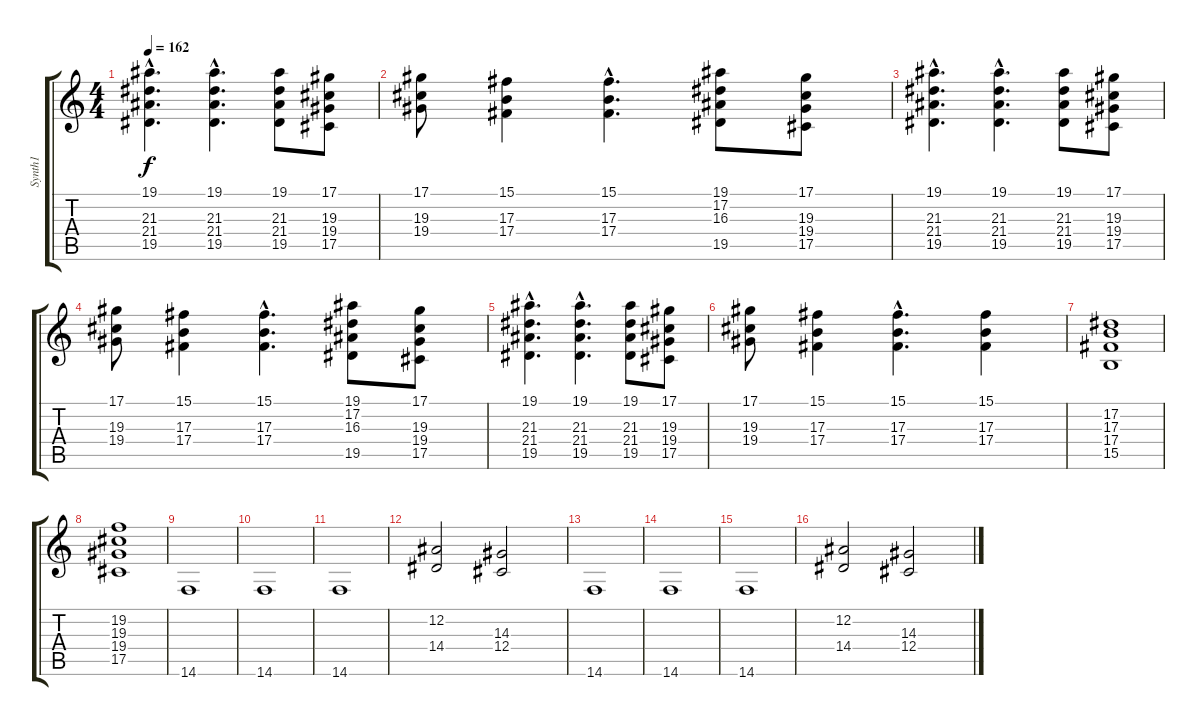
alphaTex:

\track ("Synth1" "Synth1") {instrument stringensemble1}
\staff {score tabs}
\tuning (Eb4 Bb3 Gb3 Db3 Ab2 Eb2) {hide}
\ts (4 4)
\tempo 162
\clef g2
\ks c
(19.1{hac} 21.3{hac} 21.4{hac} 19.5{hac}).4{d dy f} (19.1{hac} 21.3{hac} 21.4{hac} 19.5{hac}).4{d} (19.1 21.3 21.4 19.5).8 (17.1 19.3 19.4 17.5).8 |
(17.1 19.3 19.4).8 (15.1 17.3 17.4).4 (15.1{hac} 17.3{hac} 17.4{hac}).4{d} (19.1 17.2 16.3 19.5).8 (17.1 19.3 19.4 17.5).8 |
(19.1{hac} 21.3{hac} 21.4{hac} 19.5{hac}).4{d} (19.1{hac} 21.3{hac} 21.4{hac} 19.5{hac}).4{d} (19.1 21.3 21.4 19.5).8 (17.1 19.3 19.4 17.5).8 |
(17.1 19.3 19.4).8 (15.1 17.3 17.4).4 (15.1{hac} 17.3{hac} 17.4{hac}).4{d} (19.1 17.2 16.3 19.5).8 (17.1 19.3 19.4 17.5).8 |
(19.1{hac} 21.3{hac} 21.4{hac} 19.5{hac}).4{d} (19.1{hac} 21.3{hac} 21.4{hac} 19.5{hac}).4{d} (19.1 21.3 21.4 19.5).8 (17.1 19.3 19.4 17.5).8 |
(17.1 19.3 19.4).8 (15.1 17.3 17.4).4 (15.1{hac} 17.3{hac} 17.4{hac}).4{d} (15.1 17.3 17.4).4 |
(17.2 17.3 17.4 15.5).1 |
(19.2 19.3 19.4 17.5).1 |
14.6.1 |
14.6.1 |
14.6.1 |
(12.2 14.4).2 (14.3 12.4).2 |
14.6.1 |
14.6.1 |
14.6.1 |
(12.2 14.4).2 (14.3 12.4).2
